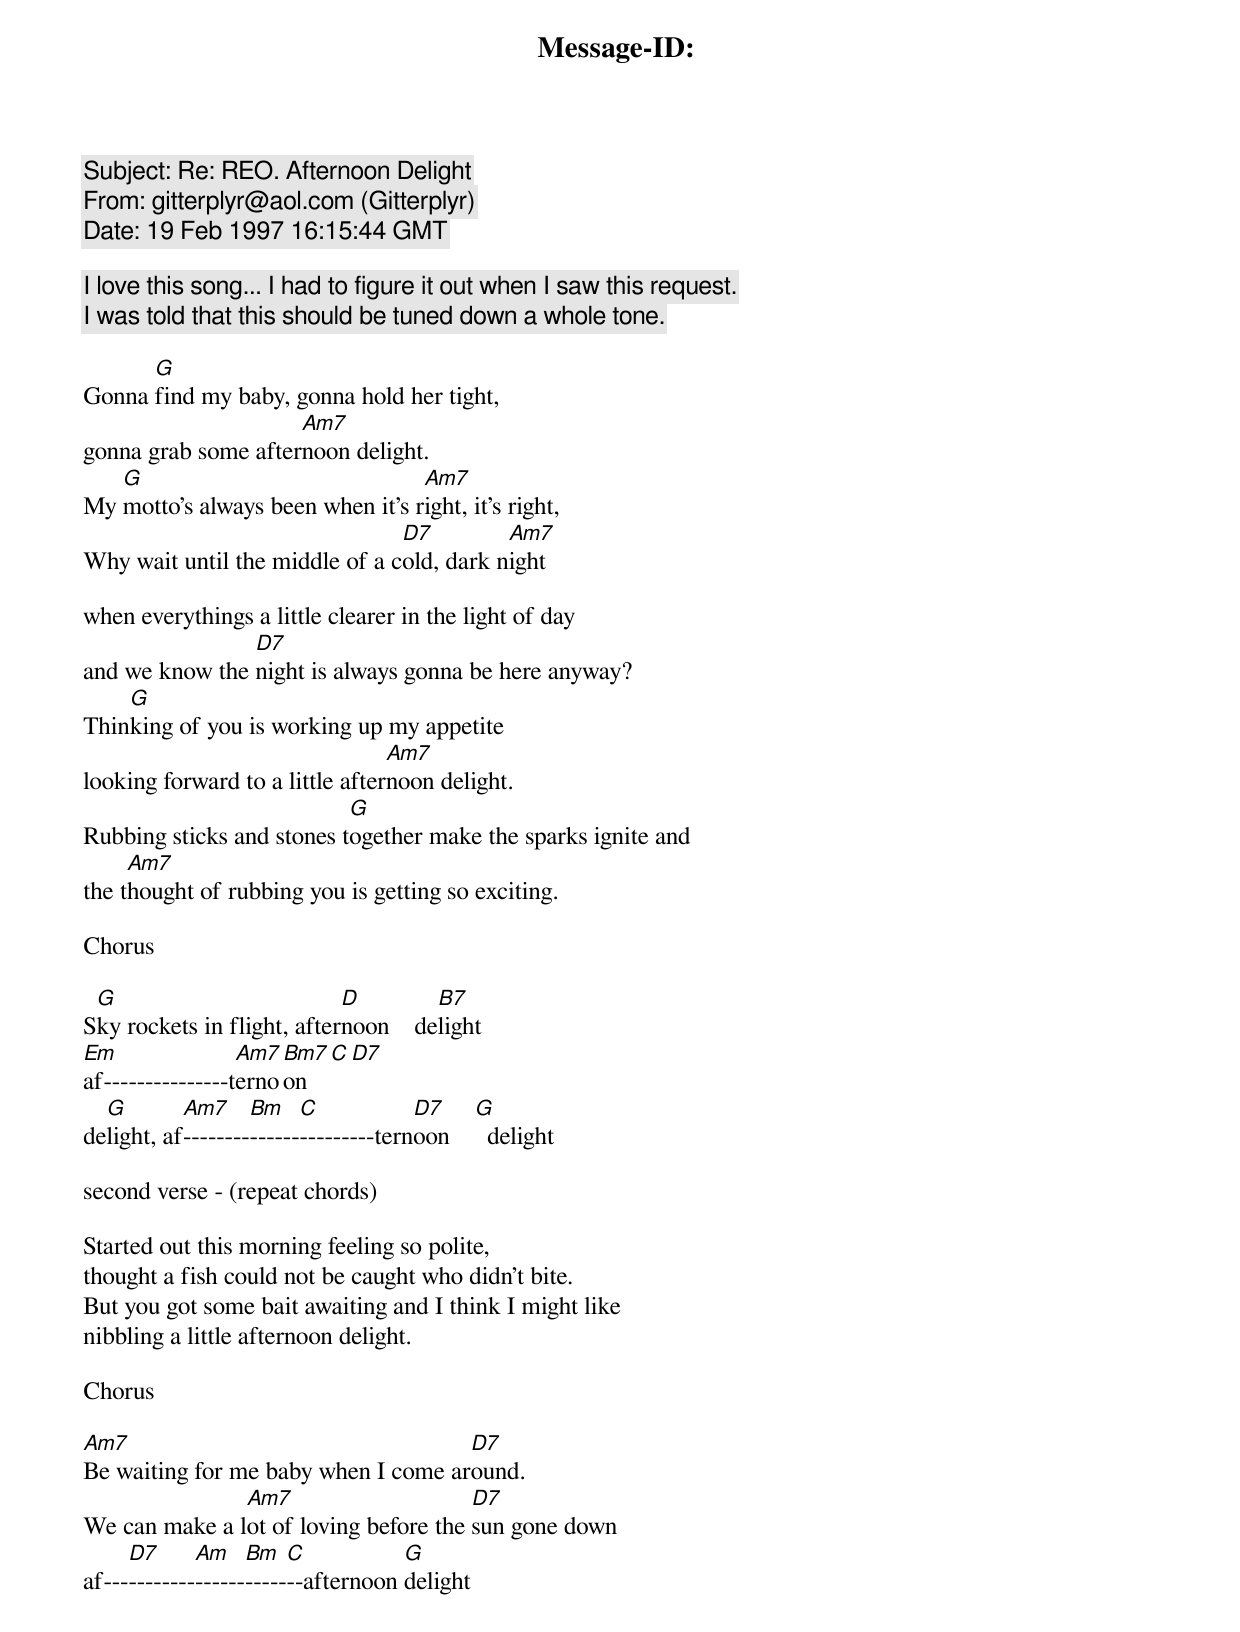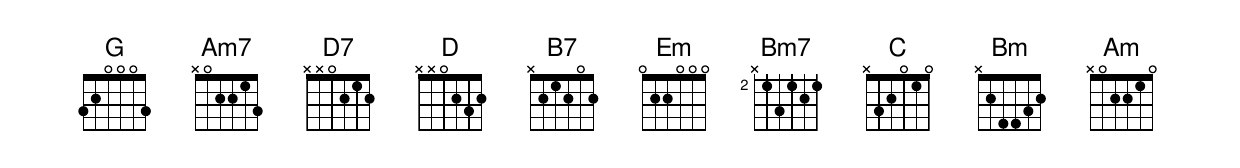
Subject: Re: REO. Afternoon Delight
From: gitterplyr@aol.com (Gitterplyr)
Date: 19 Feb 1997 16:15:44 GMT
Message-ID: <19970219161500.LAA20768@ladder01.news.aol.com>

I love this song... I had to figure it out when I saw this request.
I was told that this should be tuned down a whole tone.

      G
Gonna find my baby, gonna hold her tight,
                     Am7
gonna grab some afternoon delight.
   G                              Am7
My motto's always been when it's right, it's right,
                                D7         Am7
Why wait until the middle of a cold, dark night

when everythings a little clearer in the light of day
                D7
and we know the night is always gonna be here anyway?
    G
Thinking of you is working up my appetite
                                 Am7
looking forward to a little afternoon delight.
                           G
Rubbing sticks and stones together make the sparks ignite and
     Am7
the thought of rubbing you is getting so exciting.

Chorus

 G                          D         B7
Sky rockets in flight, afternoon    delight
Em      	  Am7 Bm7 C          D7
af---------------ternoon
  G        Am7     Bm    C            D7     G
delight, af-----------------------ternoon      delight

second verse - (repeat chords)

Started out this morning feeling so polite,
thought a fish could not be caught who didn't bite.
But you got some bait awaiting and I think I might like
nibbling a little afternoon delight.

Chorus

Am7                                  D7
Be waiting for me baby when I come around.
               Am7                     D7
We can make a lot of loving before the sun gone down
     D7      Am    Bm   C           G
af------------------------afternoon delight
